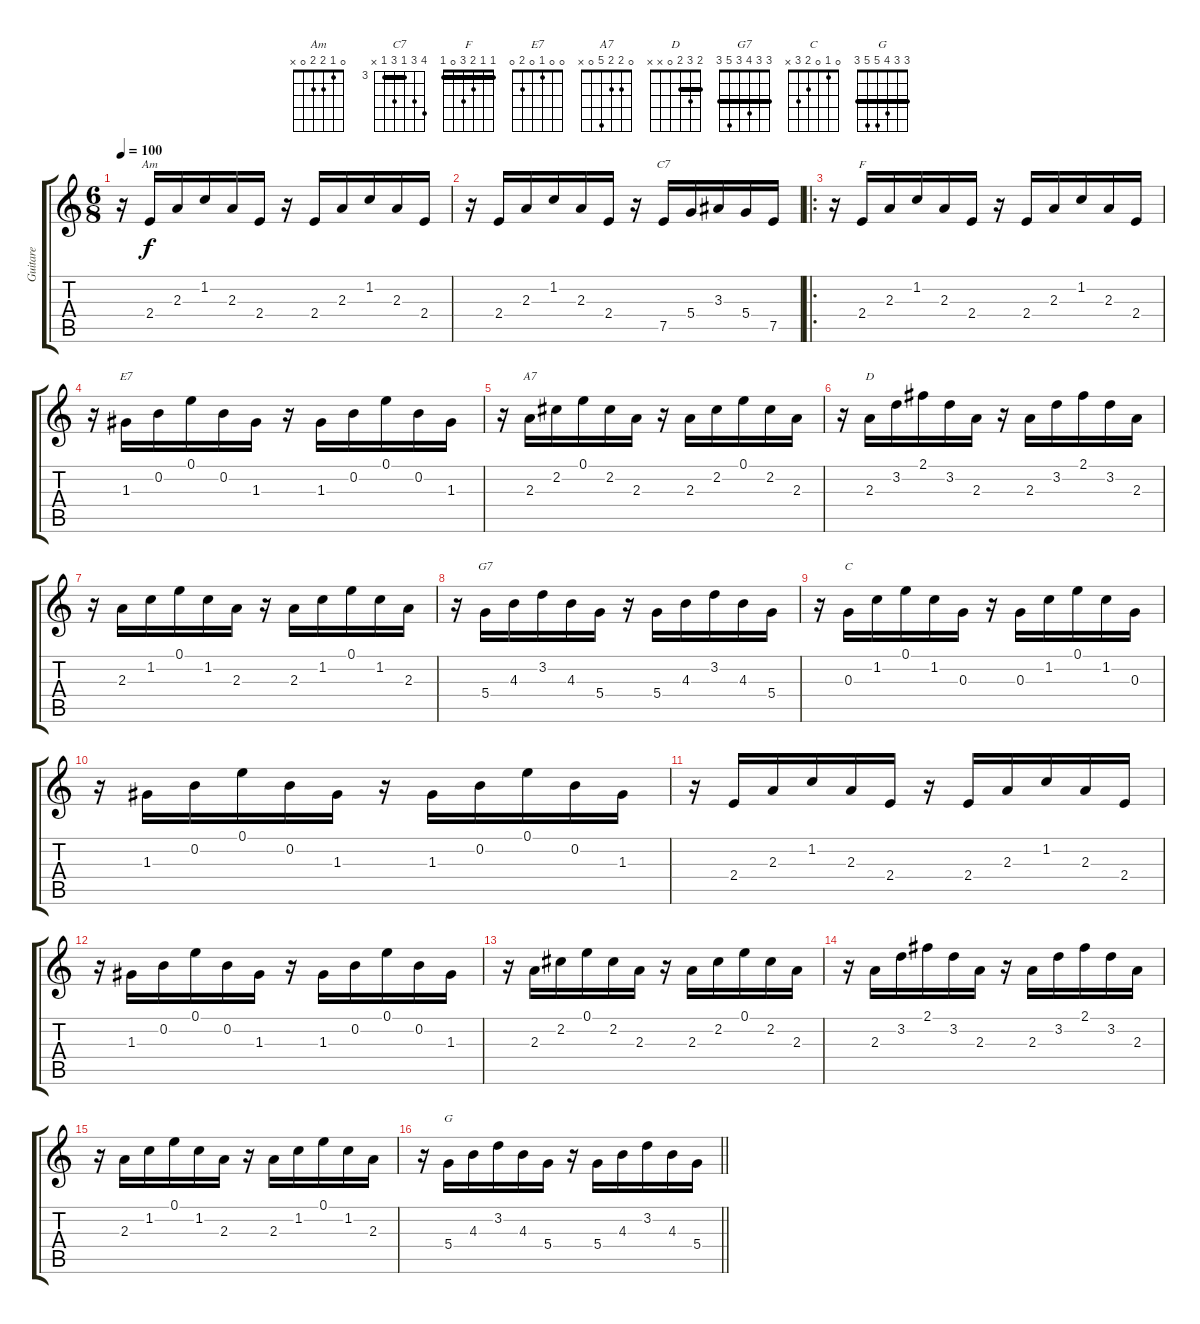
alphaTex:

\track ("Guitare" "Guitare") {instrument acousticguitarnylon}
\staff {score tabs}
\tuning (E4 B3 G3 D3 A2 E2) {hide}
\chord ("Am" 0 1 2 2 0 x)
\chord ("C7" 6 5 3 5 3 x) {firstfret 3 barre 3}
\chord ("F" 1 1 2 3 0 1) {barre 1}
\chord ("E7" 0 0 1 0 2 0)
\chord ("A7" 0 2 2 5 0 x)
\chord ("D" 2 3 2 0 x x) {barre 2}
\chord ("G7" 3 3 4 3 5 3) {barre 3}
\chord ("C" 0 1 0 2 3 x)
\chord ("G" 3 3 4 5 5 3) {barre 3}
\ts (6 8)
\tempo 100
\clef g2
\ks c
r.16{dy f instrument acousticguitarnylon} 2.4.16{ch "Am"} 2.3.16 1.2.16 2.3.16 2.4.16 r.16 2.4.16 2.3.16 1.2.16 2.3.16 2.4.16 |
r.16 2.4.16 2.3.16 1.2.16 2.3.16 2.4.16 r.16 7.5.16{ch "C7"} 5.4.16 3.3.16 5.4.16 7.5.16 |
\ro
r.16 2.4.16{ch "F"} 2.3.16 1.2.16 2.3.16 2.4.16 r.16 2.4.16 2.3.16 1.2.16 2.3.16 2.4.16 |
r.16 1.3.16{ch "E7"} 0.2.16 0.1.16 0.2.16 1.3.16 r.16 1.3.16 0.2.16 0.1.16 0.2.16 1.3.16 |
r.16 2.3.16{ch "A7"} 2.2.16 0.1.16 2.2.16 2.3.16 r.16 2.3.16 2.2.16 0.1.16 2.2.16 2.3.16 |
r.16 2.3.16{ch "D"} 3.2.16 2.1.16 3.2.16 2.3.16 r.16 2.3.16 3.2.16 2.1.16 3.2.16 2.3.16 |
r.16 2.3.16 1.2.16 0.1.16 1.2.16 2.3.16 r.16 2.3.16 1.2.16 0.1.16 1.2.16 2.3.16 |
r.16 5.4.16{ch "G7"} 4.3.16 3.2.16 4.3.16 5.4.16 r.16 5.4.16 4.3.16 3.2.16 4.3.16 5.4.16 |
r.16 0.3.16{ch "C"} 1.2.16 0.1.16 1.2.16 0.3.16 r.16 0.3.16 1.2.16 0.1.16 1.2.16 0.3.16 |
r.16 1.3.16 0.2.16 0.1.16 0.2.16 1.3.16 r.16 1.3.16 0.2.16 0.1.16 0.2.16 1.3.16 |
r.16 2.4.16 2.3.16 1.2.16 2.3.16 2.4.16 r.16 2.4.16 2.3.16 1.2.16 2.3.16 2.4.16 |
r.16 1.3.16 0.2.16 0.1.16 0.2.16 1.3.16 r.16 1.3.16 0.2.16 0.1.16 0.2.16 1.3.16 |
r.16 2.3.16 2.2.16 0.1.16 2.2.16 2.3.16 r.16 2.3.16 2.2.16 0.1.16 2.2.16 2.3.16 |
r.16 2.3.16 3.2.16 2.1.16 3.2.16 2.3.16 r.16 2.3.16 3.2.16 2.1.16 3.2.16 2.3.16 |
r.16 2.3.16 1.2.16 0.1.16 1.2.16 2.3.16 r.16 2.3.16 1.2.16 0.1.16 1.2.16 2.3.16 |
\barLineRight lightlight
r.16 5.4.16{ch "G"} 4.3.16 3.2.16 4.3.16 5.4.16 r.16 5.4.16 4.3.16 3.2.16 4.3.16 5.4.16
